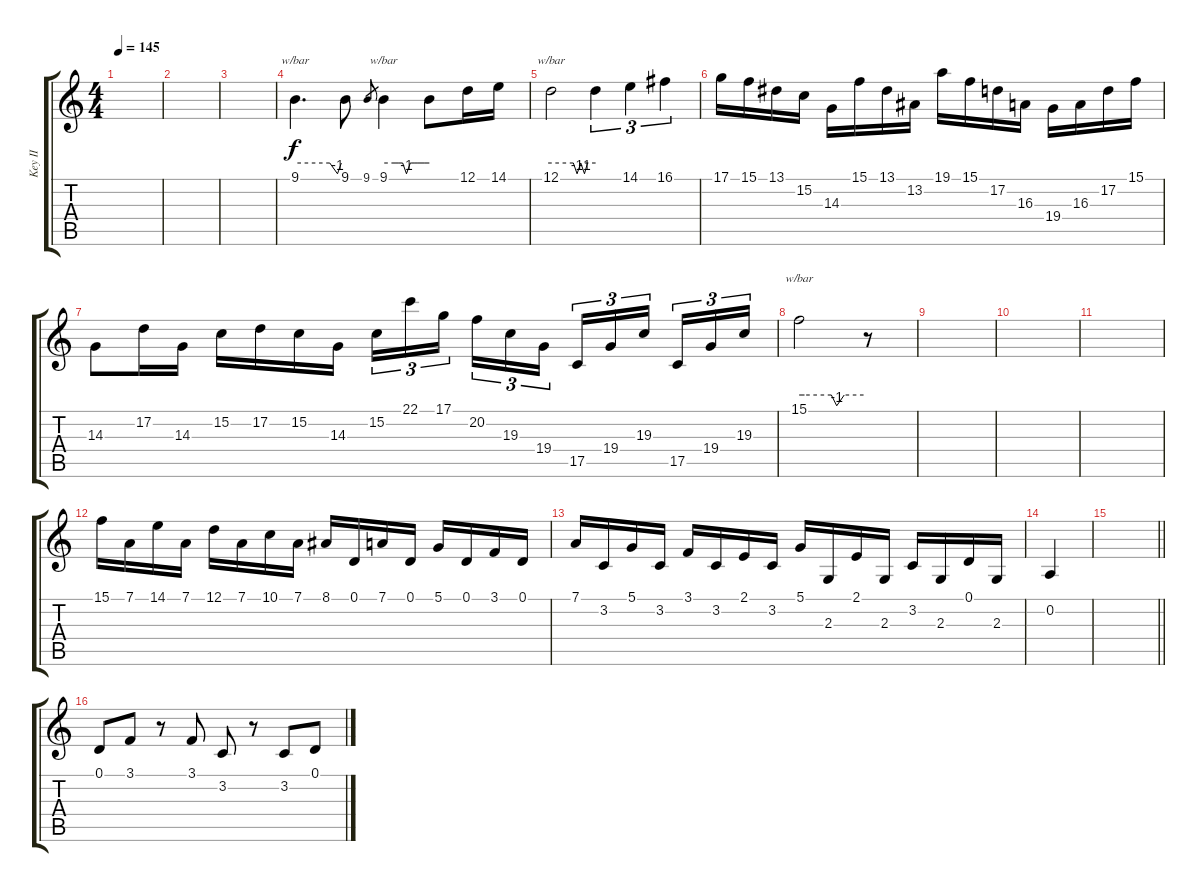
\track ("Key II" "Key II") {instrument stringensemble1}
\staff {score tabs}
\tuning (D4 A3 F3 C3 G2 C2) {hide}
\ts (4 4)
\tempo 145
\clef g2
\ks c
|
|
|
9.1.4{d tbe (custom default 0 0 45 0 55 -4 60 0) volume 12 balance 3 instrument lead2sawtooth} 9.1.8 9.1.8{gr} 9.1.4{tbe (custom default 0 0 15 0 20 0 25 0 30 -4 35 0 37 0 40 0 45 0 54 0 60 0)} 9.1{t}.8 12.1.16 14.1.16 |
12.1.2{tbe (custom default 0 0 30 0 35 -4 40 0 45 -4 49 0 60 0)} 12.1{t}.4{tu (3 2)} 14.1.4{tu (3 2)} 16.1.4{tu (3 2)} |
17.1.16 15.1.16 13.1.16 15.2.16 14.3.16 15.1.16 13.1.16 13.2.16 19.1.16 15.1.16 17.2.16 16.3.16 19.4.16 16.3.16 17.2.16 15.1.16 |
14.3.8 17.2.16 14.3.16 15.2.16 17.2.16 15.2.16 14.3.16 15.2.16{tu (3 2)} 22.1.16{tu (3 2)} 17.1.16{tu (3 2) beam splitsecondary} 20.2.16{tu (3 2)} 19.3.16{tu (3 2)} 19.4.16{tu (3 2)} 17.5.16{tu (3 2)} 19.4.16{tu (3 2)} 19.3.16{tu (3 2) beam splitsecondary} 17.5.16{tu (3 2)} 19.4.16{tu (3 2)} 19.3.16{tu (3 2)} |
15.1.2{tbe (custom default 0 0 5 0 30 0 35 -4 42 0 60 0)} r.8 |
|
|
|
15.1.16 7.1.16 14.1.16 7.1.16 12.1.16 7.1.16 10.1.16 7.1.16 8.1.16 0.1.16 7.1.16 0.1.16 5.1.16 0.1.16 3.1.16 0.1.16 |
7.1.16 3.2.16 5.1.16 3.2.16 3.1.16 3.2.16 2.1.16 3.2.16 5.1.16 2.3.16 2.1.16 2.3.16 3.2.16 2.3.16 0.1.16 2.3.16 |
0.2.4 |
\barLineRight lightlight
|
0.1.8{volume 13 balance 8 instrument stringensemble1} 3.1.8 r.8 3.1.8 3.2.8 r.8 3.2.8 0.1.8
